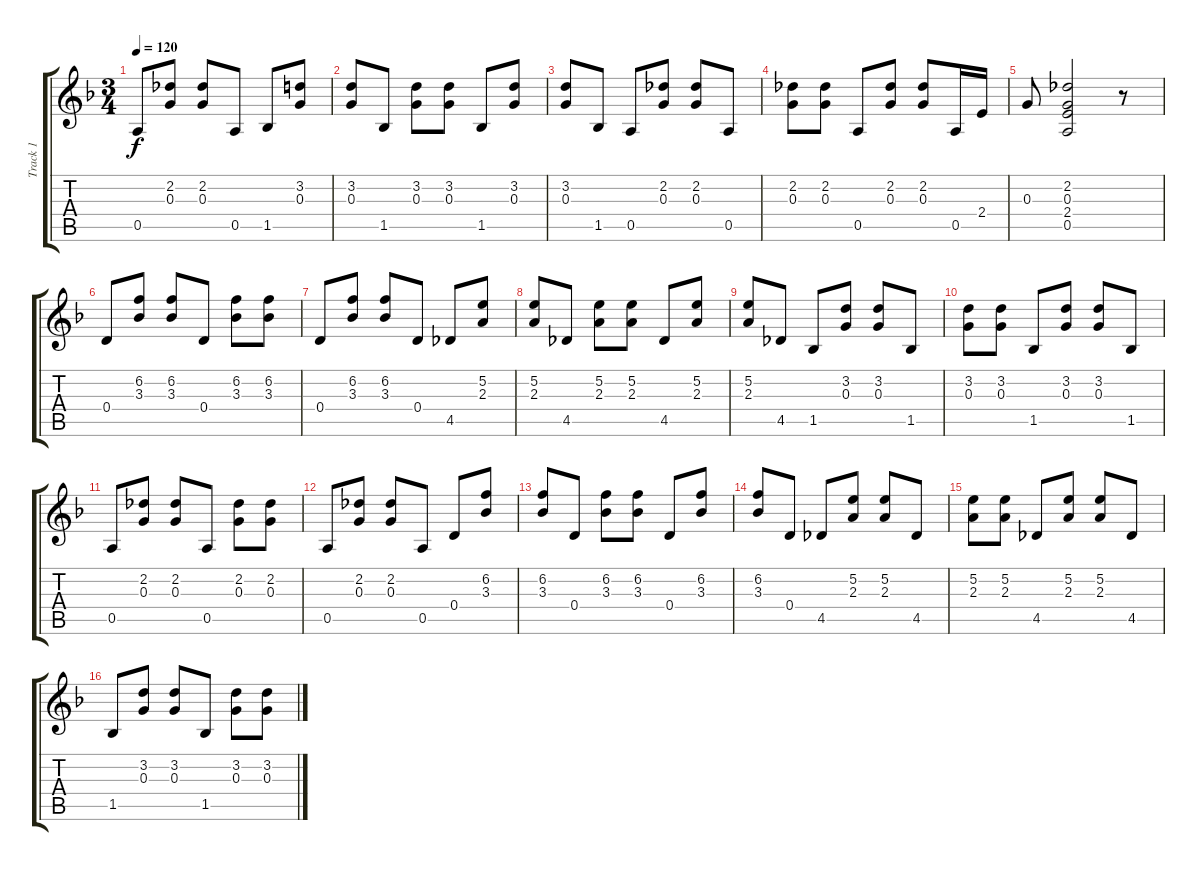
\track ("Track 1" "Track 1") {instrument acousticguitarnylon}
\staff {score tabs}
\tuning (E4 B3 G3 D3 A2 E2) {hide}
\ts (3 4)
\tempo 120
\clef g2
\ks dminor
0.5.8{dy f} (2.2 0.3).8 (2.2 0.3).8 0.5.8 1.5.8 (3.2 0.3).8 |
(3.2 0.3).8 1.5.8 (3.2 0.3).8 (3.2 0.3).8 1.5.8 (3.2 0.3).8 |
(3.2 0.3).8 1.5.8 0.5.8 (2.2 0.3).8 (2.2 0.3).8 0.5.8 |
(2.2 0.3).8 (2.2 0.3).8 0.5.8 (2.2 0.3).8 (2.2 0.3).8 0.5.16 2.4.16 |
0.3.8 (2.2 0.3 2.4 0.5).2 r.8 |
0.4.8 (6.2 3.3).8 (6.2 3.3).8 0.4.8 (6.2 3.3).8 (6.2 3.3).8 |
0.4.8 (6.2 3.3).8 (6.2 3.3).8 0.4.8 4.5.8 (5.2 2.3).8 |
(5.2 2.3).8 4.5.8 (5.2 2.3).8 (5.2 2.3).8 4.5.8 (5.2 2.3).8 |
(5.2 2.3).8 4.5.8 1.5.8 (3.2 0.3).8 (3.2 0.3).8 1.5.8 |
(3.2 0.3).8 (3.2 0.3).8 1.5.8 (3.2 0.3).8 (3.2 0.3).8 1.5.8 |
0.5.8 (2.2 0.3).8 (2.2 0.3).8 0.5.8 (2.2 0.3).8 (2.2 0.3).8 |
0.5.8 (2.2 0.3).8 (2.2 0.3).8 0.5.8 0.4.8 (6.2 3.3).8 |
(6.2 3.3).8 0.4.8 (6.2 3.3).8 (6.2 3.3).8 0.4.8 (6.2 3.3).8 |
(6.2 3.3).8 0.4.8 4.5.8 (5.2 2.3).8 (5.2 2.3).8 4.5.8 |
(5.2 2.3).8 (5.2 2.3).8 4.5.8 (5.2 2.3).8 (5.2 2.3).8 4.5.8 |
1.5.8 (3.2 0.3).8 (3.2 0.3).8 1.5.8 (3.2 0.3).8 (3.2 0.3).8
